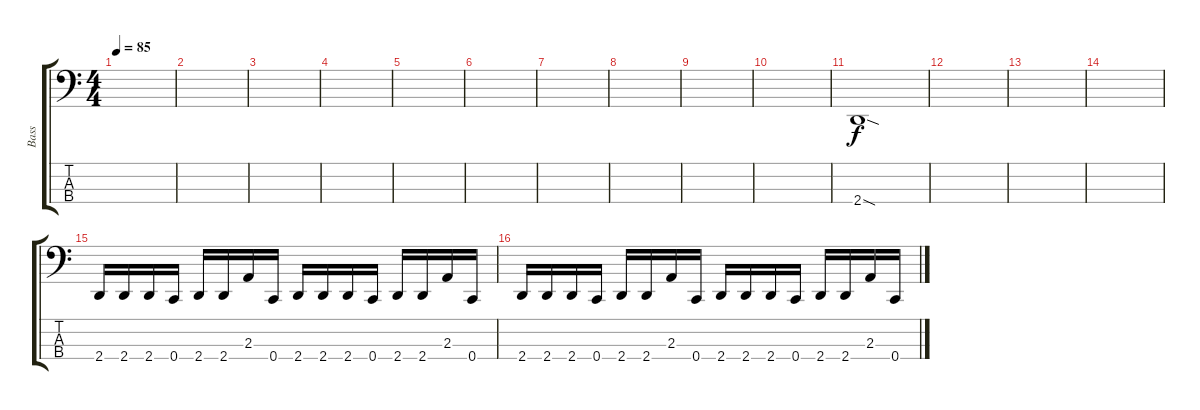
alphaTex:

\track ("Bass" "Bass") {instrument electricbasspick}
\staff {score tabs}
\tuning (F2 C2 G1 C1) {hide}
\ts (4 4)
\tempo 85
\clef f4
\ks c
|
|
|
|
|
|
|
|
|
|
2.4{sod}.1 |
|
|
|
2.4.16 2.4.16 2.4.16 0.4.16 2.4.16 2.4.16 2.3.16 0.4.16 2.4.16 2.4.16 2.4.16 0.4.16 2.4.16 2.4.16 2.3.16 0.4.16 |
2.4.16 2.4.16 2.4.16 0.4.16 2.4.16 2.4.16 2.3.16 0.4.16 2.4.16 2.4.16 2.4.16 0.4.16 2.4.16 2.4.16 2.3.16 0.4.16
